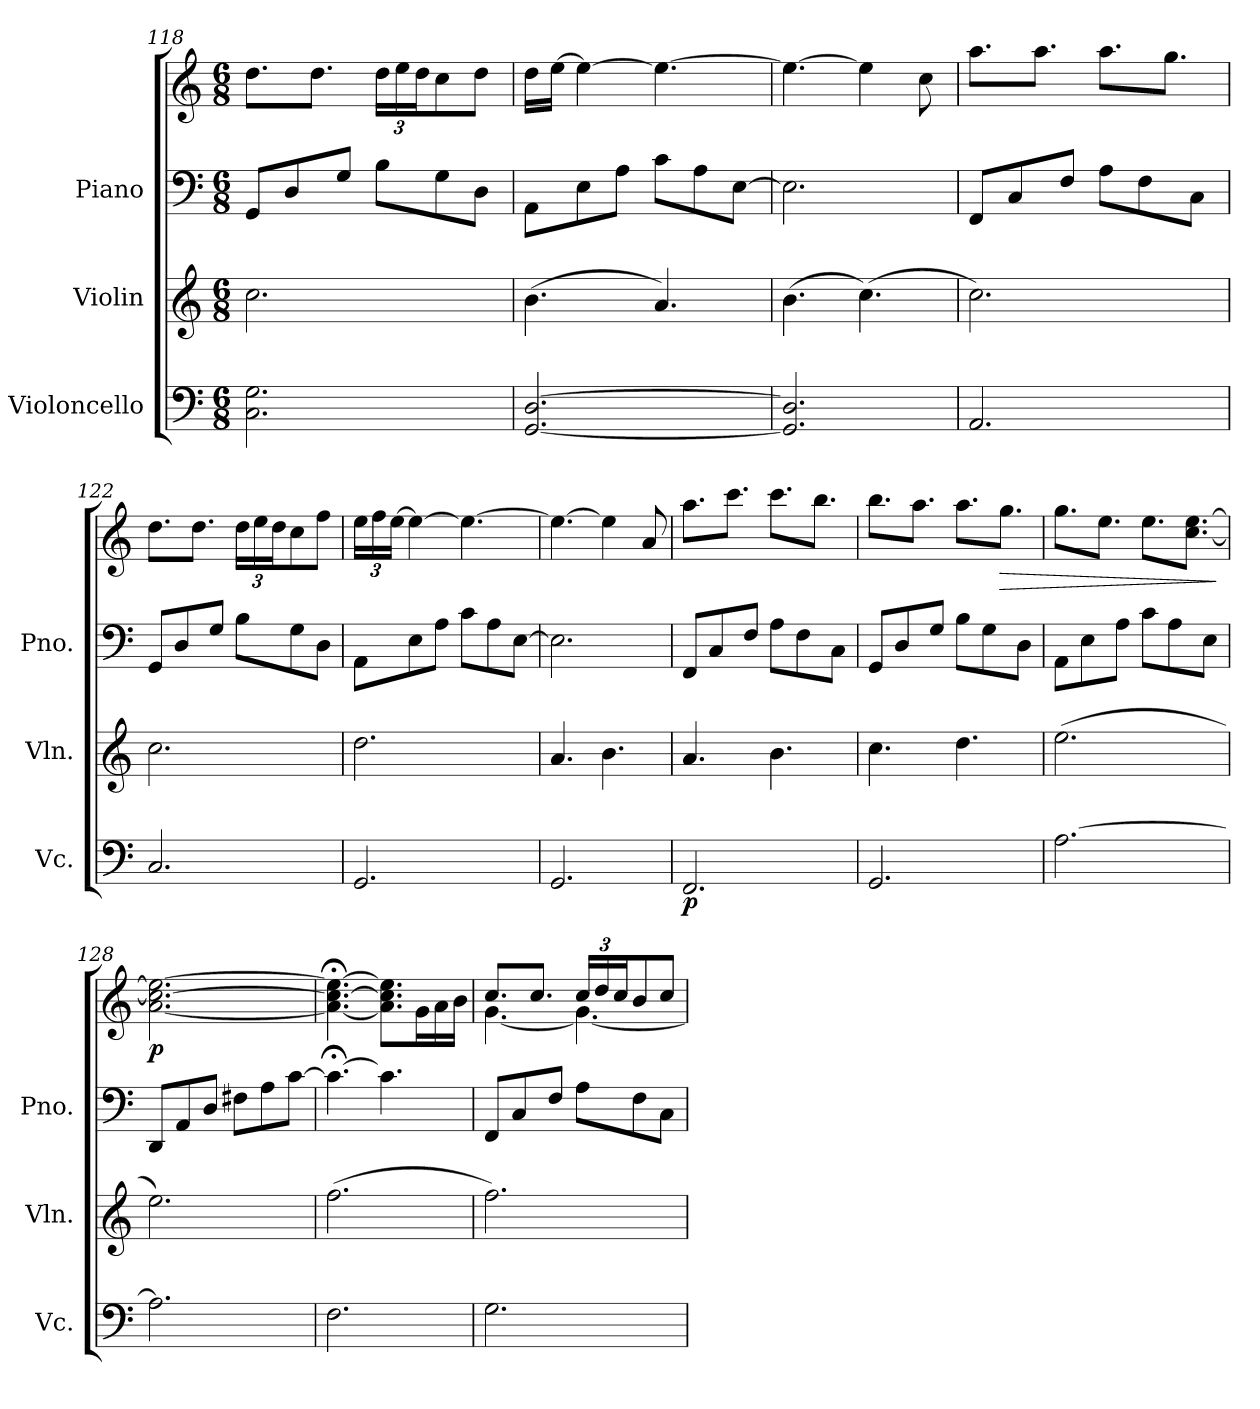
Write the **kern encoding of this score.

**kern	**dynam	**kern	**kern	**kern	**dynam
*part3	*part3	*part2	*part1	*part1	*part1
*staff4	*staff4	*staff3	*staff2	*staff1	*staff1/2
*I"Violoncello	*	*I"Violin	*I"Piano	*	*
*I'Vc.	*	*I'Vln.	*I'Pno.	*	*
*clefF4	*	*clefG2	*clefF4	*clefG2	*
*k[]	*	*k[]	*k[]	*k[]	*
*M6/8	*	*M6/8	*M6/8	*M6/8	*
=118	=118	=118	=118	=118	=118
2.C\ 2.G\	.	2.cc\	8GG/L	8.dd\L	.
.	.	.	8D/	.	.
.	.	.	.	8.dd\J	.
.	.	.	8G/J	.	.
*	*	*	*	*Xbrackettup	*
.	.	.	8B\L	24dd\LL	.
.	.	.	.	24ee\	.
.	.	.	.	24dd\J	.
.	.	.	8G\	8cc\	.
.	.	.	8D\J	8dd\J	.
=119	=119	=119	=119	=119	=119
[2.GG/ [2.D/	.	(4.b\	8AA\L	16dd\LL	.
.	.	.	.	[16ee\JJ	.
.	.	.	8E\	4ee\_	.
.	.	.	8A\J	.	.
.	.	4.a/)	8c\L	4.ee\_	.
.	.	.	8A\	.	.
.	.	.	[8E\J	.	.
=120	=120	=120	=120	=120	=120
2.GG/] 2.D/]	.	(4.b\	2.E\]	4.ee\_	.
.	.	(4.cc\)	.	4ee\]	.
.	.	.	.	8cc\	.
=121	=121	=121	=121	=121	=121
2.AA/	.	2.cc\)	8FF/L	8.aa\L	.
.	.	.	8C/	.	.
.	.	.	.	8.aa\J	.
.	.	.	8F/J	.	.
.	.	.	8A\L	8.aa\L	.
.	.	.	8F\	.	.
.	.	.	.	8.gg\J	.
.	.	.	8C\J	.	.
=122	=122	=122	=122	=122	=122
2.C/	.	2.cc\	8GG/L	8.dd\L	.
.	.	.	8D/	.	.
.	.	.	.	8.dd\J	.
.	.	.	8G/J	.	.
.	.	.	8B\L	24dd\LL	.
.	.	.	.	24ee\	.
.	.	.	.	24dd\J	.
.	.	.	8G\	8cc\	.
.	.	.	8D\J	8ff\J	.
=123	=123	=123	=123	=123	=123
2.GG/	.	2.dd\	8AA\L	24ee\LL	.
.	.	.	.	24ff\	.
.	.	.	.	[24ee\JJ	.
.	.	.	8E\	4ee\_	.
.	.	.	8A\J	.	.
.	.	.	8c\L	4.ee\_	.
.	.	.	8A\	.	.
.	.	.	[8E\J	.	.
=124	=124	=124	=124	=124	=124
2.GG/	.	4.a/	2.E\]	4.ee\_	.
.	.	4.b\	.	4ee\]	.
.	.	.	.	8a/	.
!!LO:LB:g=z
=125	=125	=125	=125	=125	=125
!	!LO:DY:b	!	!	!	!
2.FF/	p	4.a/	8FF/L	8.aa\L	.
.	.	.	8C/	.	.
.	.	.	.	8.ccc\J	.
.	.	.	8F/J	.	.
.	.	4.b\	8A\L	8.ccc\L	.
.	.	.	8F\	.	.
.	.	.	.	8.bb\J	.
.	.	.	8C\J	.	.
=126	=126	=126	=126	=126	=126
2.GG/	.	4.cc\	8GG/L	8.bb\L	.
.	.	.	8D/	.	.
.	.	.	.	8.aa\J	.
.	.	.	8G/J	.	.
.	.	4.dd\	8B\L	8.aa\L	.
.	.	.	8G\	.	.
!	!	!	!	!	!LO:HP:b
.	.	.	.	8.gg\J	>
.	.	.	8D\J	.	.
=127	=127	=127	=127	=127	=127
[2.A\	.	(2.ee\	8AA\L	8.gg\L	.
.	.	.	8E\	.	.
.	.	.	.	8.ee\J	.
.	.	.	8A\J	.	.
.	.	.	8c\L	8.ee\L	.
.	.	.	8A\	.	.
.	.	.	.	[8.cc\ [8.ee\J	.
.	.	.	8E\J	.	.
.	.	.	.	.	]
=128	=128	=128	=128	=128	=128
!	!	!	!	!	!LO:DY:b
2.A\]	.	2.ee\)	8DD/L	[2.a\ 2.cc\_ 2.ee\_	p
.	.	.	8AA/	.	.
.	.	.	8D/J	.	.
.	.	.	8F#X\L	.	.
.	.	.	8A\	.	.
.	.	.	[8c\J	.	.
=129	=129	=129	=129	=129	=129
2.F\	.	(2.ff\	4.c;<\_	4.a\_;< 4.cc\_;< 4.ee\_;<	.
.	.	.	4.c\]	8.a\] 8.cc\] 8.ee\]L	.
.	.	.	.	16g\L	.
.	.	.	.	16a\	.
.	.	.	.	16b\JJ	.
=130	=130	=130	=130	=130	=130
*	*	*	*	*^	*
2.G\	.	2.ff\)	8FF/L	8.cc/L	[4.g\	.
.	.	.	8C/	.	.	.
.	.	.	.	8.cc/J	.	.
.	.	.	8F/J	.	.	.
.	.	.	8A\L	24cc/LL	4.g\_	.
.	.	.	.	24dd/	.	.
.	.	.	.	24cc/J	.	.
.	.	.	8F\	8b/	.	.
.	.	.	8C\J	8cc/J	.	.
*	*	*	*	*v	*v	*
=	=	=	=	=	=
*-	*-	*-	*-	*-	*-
